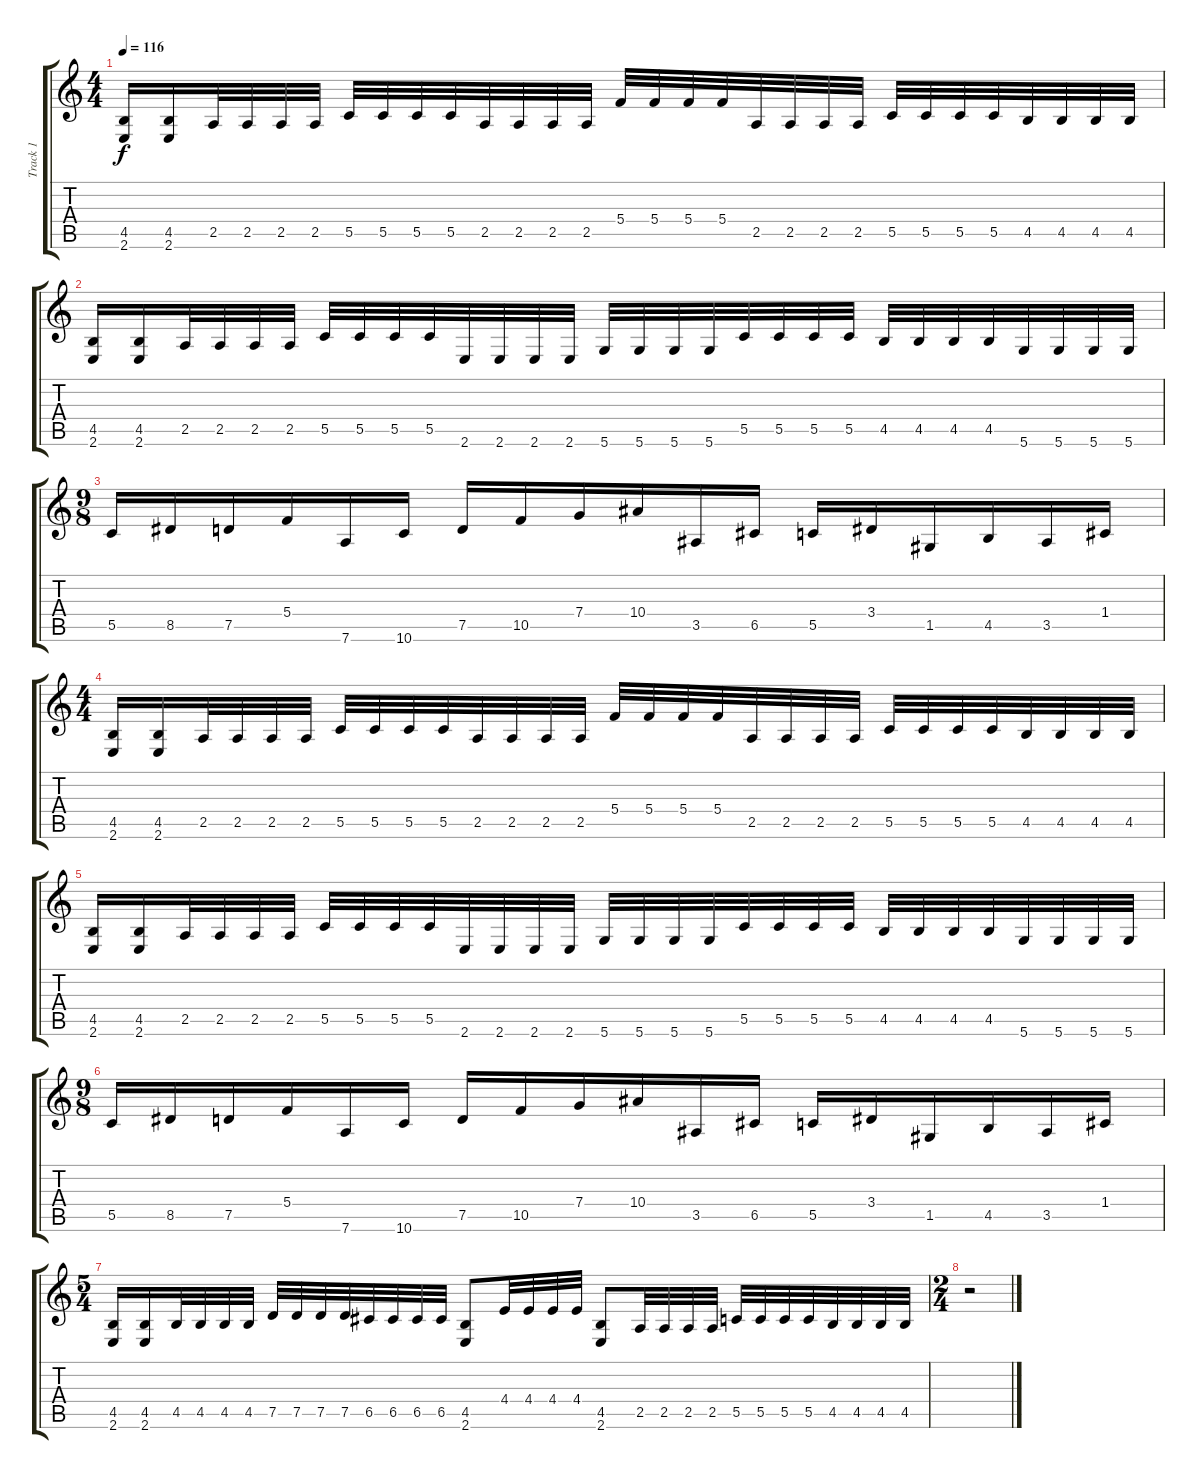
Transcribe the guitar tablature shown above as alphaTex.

\track ("Track 1" "Track 1") {instrument distortionguitar}
\staff {score tabs}
\tuning (D4 A3 F3 C3 G2 D2) {hide}
\ts (4 4)
\tempo 116
\clef g2
\ks c
(4.5 2.6).16{dy f} (4.5 2.6).16 2.5.32 2.5.32 2.5.32 2.5.32 5.5.32 5.5.32 5.5.32 5.5.32 2.5.32 2.5.32 2.5.32 2.5.32 5.4.32 5.4.32 5.4.32 5.4.32 2.5.32 2.5.32 2.5.32 2.5.32 5.5.32 5.5.32 5.5.32 5.5.32 4.5.32 4.5.32 4.5.32 4.5.32 |
(4.5 2.6).16 (4.5 2.6).16 2.5.32 2.5.32 2.5.32 2.5.32 5.5.32 5.5.32 5.5.32 5.5.32 2.6.32 2.6.32 2.6.32 2.6.32 5.6.32 5.6.32 5.6.32 5.6.32 5.5.32 5.5.32 5.5.32 5.5.32 4.5.32 4.5.32 4.5.32 4.5.32 5.6.32 5.6.32 5.6.32 5.6.32 |
\ts (9 8)
5.5.16 8.5.16 7.5.16 5.4.16 7.6.16 10.6.16 7.5.16 10.5.16 7.4.16 10.4.16 3.5.16 6.5.16 5.5.16 3.4.16 1.5.16 4.5.16 3.5.16 1.4.16 |
\ts (4 4)
(4.5 2.6).16 (4.5 2.6).16 2.5.32 2.5.32 2.5.32 2.5.32 5.5.32 5.5.32 5.5.32 5.5.32 2.5.32 2.5.32 2.5.32 2.5.32 5.4.32 5.4.32 5.4.32 5.4.32 2.5.32 2.5.32 2.5.32 2.5.32 5.5.32 5.5.32 5.5.32 5.5.32 4.5.32 4.5.32 4.5.32 4.5.32 |
(4.5 2.6).16 (4.5 2.6).16 2.5.32 2.5.32 2.5.32 2.5.32 5.5.32 5.5.32 5.5.32 5.5.32 2.6.32 2.6.32 2.6.32 2.6.32 5.6.32 5.6.32 5.6.32 5.6.32 5.5.32 5.5.32 5.5.32 5.5.32 4.5.32 4.5.32 4.5.32 4.5.32 5.6.32 5.6.32 5.6.32 5.6.32 |
\ts (9 8)
5.5.16 8.5.16 7.5.16 5.4.16 7.6.16 10.6.16 7.5.16 10.5.16 7.4.16 10.4.16 3.5.16 6.5.16 5.5.16 3.4.16 1.5.16 4.5.16 3.5.16 1.4.16 |
\ts (5 4)
(4.5 2.6).16 (4.5 2.6).16 4.5.32 4.5.32 4.5.32 4.5.32 7.5.32 7.5.32 7.5.32 7.5.32 6.5.32 6.5.32 6.5.32 6.5.32 (4.5 2.6).8 4.4.32 4.4.32 4.4.32 4.4.32 (4.5 2.6).8 2.5.32 2.5.32 2.5.32 2.5.32 5.5.32 5.5.32 5.5.32 5.5.32 4.5.32 4.5.32 4.5.32 4.5.32 |
\ts (2 4)
r.2
